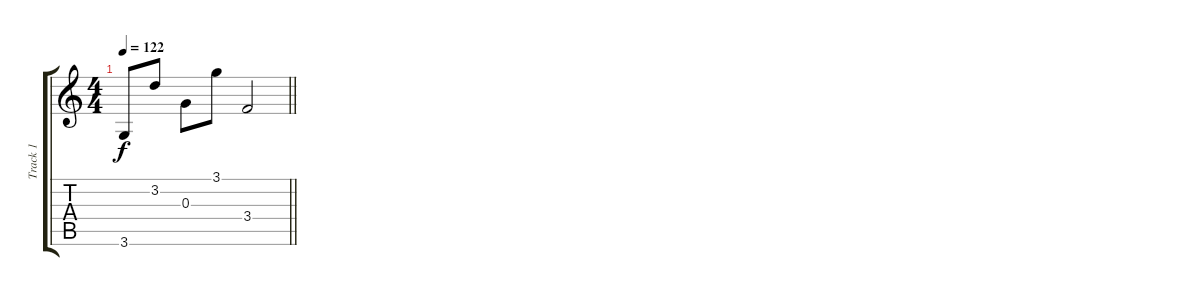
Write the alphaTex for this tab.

\track ("Track 1" "Track 1") {instrument acousticguitarnylon}
\staff {score tabs}
\tuning (E4 B3 G3 D3 A2 E2) {hide}
\ts (4 4)
\tempo 122
\clef g2
\barLineRight lightlight
\ks c
3.6.8{dy f} 3.2.8 0.3.8 3.1.8 3.4.2
